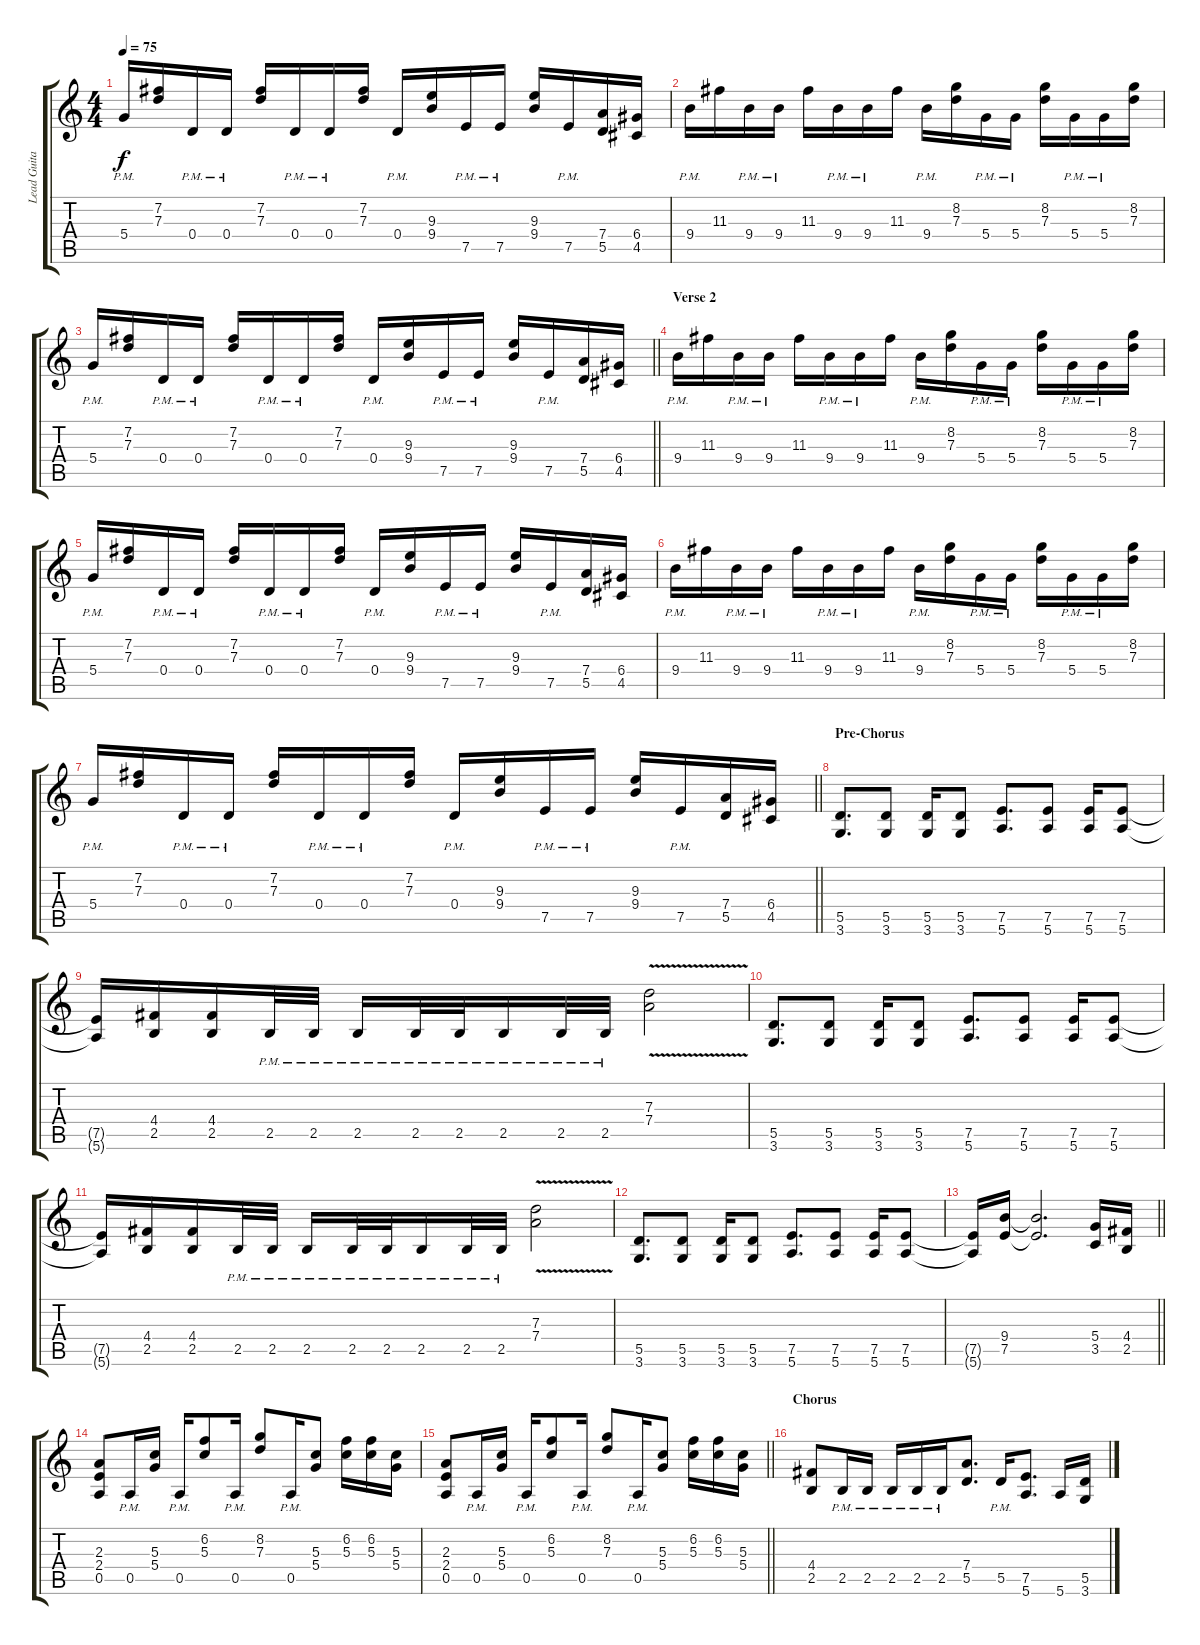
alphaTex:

\track ("Lead Guitar" "Lead Guita") {instrument distortionguitar}
\staff {score tabs}
\tuning (E4 B3 G3 D3 A2 E2) {hide}
\ts (4 4)
\tempo 75
\clef g2
\ks c
5.4{pm}.16{dy f} (7.2 7.3).16 0.4{pm}.16 0.4{pm}.16 (7.2 7.3).16 0.4{pm}.16 0.4{pm}.16 (7.2 7.3).16 0.4{pm}.16 (9.3 9.4).16 7.5{pm}.16 7.5{pm}.16 (9.3 9.4).16 7.5{pm}.16 (7.4 5.5).16 (6.4 4.5).16 |
9.4{pm}.16 11.3.16 9.4{pm}.16 9.4{pm}.16 11.3.16 9.4{pm}.16 9.4{pm}.16 11.3.16 9.4{pm}.16 (8.2 7.3).16 5.4{pm}.16 5.4{pm}.16 (8.2 7.3).16 5.4{pm}.16 5.4{pm}.16 (8.2 7.3).16 |
\barLineRight lightlight
5.4{pm}.16 (7.2 7.3).16 0.4{pm}.16 0.4{pm}.16 (7.2 7.3).16 0.4{pm}.16 0.4{pm}.16 (7.2 7.3).16 0.4{pm}.16 (9.3 9.4).16 7.5{pm}.16 7.5{pm}.16 (9.3 9.4).16 7.5{pm}.16 (7.4 5.5).16 (6.4 4.5).16 |
\section ("" "Verse 2")
9.4{pm}.16 11.3.16 9.4{pm}.16 9.4{pm}.16 11.3.16 9.4{pm}.16 9.4{pm}.16 11.3.16 9.4{pm}.16 (8.2 7.3).16 5.4{pm}.16 5.4{pm}.16 (8.2 7.3).16 5.4{pm}.16 5.4{pm}.16 (8.2 7.3).16 |
5.4{pm}.16 (7.2 7.3).16 0.4{pm}.16 0.4{pm}.16 (7.2 7.3).16 0.4{pm}.16 0.4{pm}.16 (7.2 7.3).16 0.4{pm}.16 (9.3 9.4).16 7.5{pm}.16 7.5{pm}.16 (9.3 9.4).16 7.5{pm}.16 (7.4 5.5).16 (6.4 4.5).16 |
9.4{pm}.16 11.3.16 9.4{pm}.16 9.4{pm}.16 11.3.16 9.4{pm}.16 9.4{pm}.16 11.3.16 9.4{pm}.16 (8.2 7.3).16 5.4{pm}.16 5.4{pm}.16 (8.2 7.3).16 5.4{pm}.16 5.4{pm}.16 (8.2 7.3).16 |
\barLineRight lightlight
5.4{pm}.16 (7.2 7.3).16 0.4{pm}.16 0.4{pm}.16 (7.2 7.3).16 0.4{pm}.16 0.4{pm}.16 (7.2 7.3).16 0.4{pm}.16 (9.3 9.4).16 7.5{pm}.16 7.5{pm}.16 (9.3 9.4).16 7.5{pm}.16 (7.4 5.5).16 (6.4 4.5).16 |
\section ("" "Pre-Chorus")
(5.5 3.6).8{d} (5.5 3.6).8 (5.5 3.6).16 (5.5 3.6).8 (7.5 5.6).8{d} (7.5 5.6).8 (7.5 5.6).16 (7.5 5.6).8 |
(7.5{t} 5.6{t}).16 (4.4 2.5).16 (4.4 2.5).16 2.5{pm}.32 2.5{pm}.32 2.5{pm}.16 2.5{pm}.32 2.5{pm}.32 2.5{pm}.16 2.5{pm}.32 2.5{pm}.32 (7.3{v} 7.4{v}).2 |
(5.5 3.6).8{d} (5.5 3.6).8 (5.5 3.6).16 (5.5 3.6).8 (7.5 5.6).8{d} (7.5 5.6).8 (7.5 5.6).16 (7.5 5.6).8 |
(7.5{t} 5.6{t}).16 (4.4 2.5).16 (4.4 2.5).16 2.5{pm}.32 2.5{pm}.32 2.5{pm}.16 2.5{pm}.32 2.5{pm}.32 2.5{pm}.16 2.5{pm}.32 2.5{pm}.32 (7.3{v} 7.4{v}).2 |
(5.5 3.6).8{d} (5.5 3.6).8 (5.5 3.6).16 (5.5 3.6).8 (7.5 5.6).8{d} (7.5 5.6).8 (7.5 5.6).16 (7.5 5.6).8 |
\barLineRight lightlight
(7.5{t} 5.6{t}).16 (9.4 7.5).16 (9.4{t} 7.5{t}).2{d} (5.4 3.5).16 (4.4 2.5).16 |
(2.3 2.4 0.5).8 0.5{pm}.16 (5.3 5.4).16 0.5{pm}.16 (6.2 5.3).8 0.5{pm}.16 (8.2 7.3).8 0.5{pm}.16 (5.3 5.4).8 (6.2 5.3).16 (6.2 5.3).16 (5.3 5.4).16 |
\barLineRight lightlight
(2.3 2.4 0.5).8 0.5{pm}.16 (5.3 5.4).16 0.5{pm}.16 (6.2 5.3).8 0.5{pm}.16 (8.2 7.3).8 0.5{pm}.16 (5.3 5.4).8 (6.2 5.3).16 (6.2 5.3).16 (5.3 5.4).16 |
\section ("" "Chorus")
(4.4 2.5).8 2.5{pm}.16 2.5{pm}.16 2.5{pm}.16 2.5{pm}.16 2.5{pm}.16 (7.4 5.5).8{d} 5.5{pm}.16 (7.5 5.6).8{d} 5.6.16 (5.5 3.6).16
